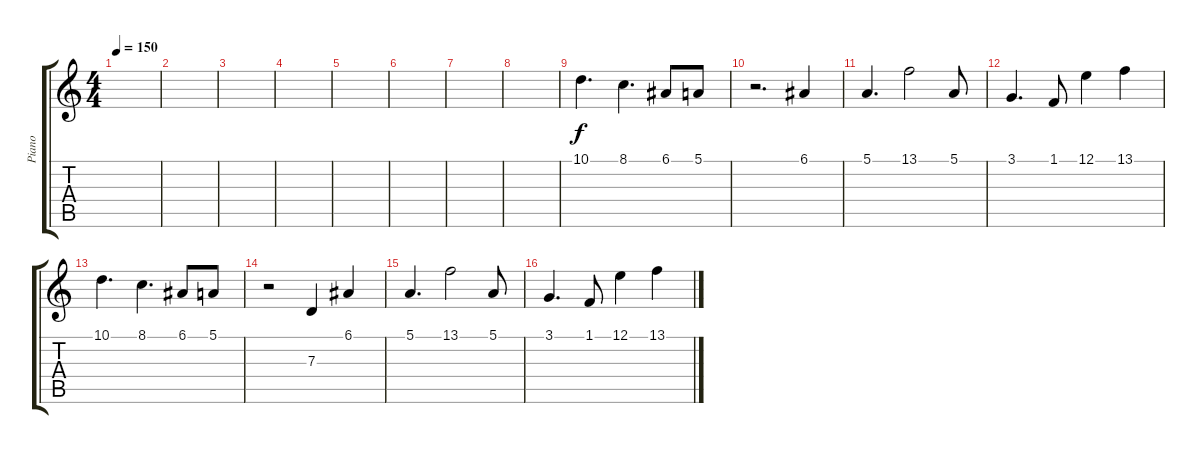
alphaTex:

\track ("Piano" "Piano") {instrument brightacousticpiano}
\staff {score tabs}
\tuning (E4 B3 G3 D3 A2 D2) {hide}
\ts (4 4)
\tempo 150
\clef g2
\ks c
|
|
|
|
|
|
|
|
10.1.4{d} 8.1.4{d} 6.1.8 5.1.8 |
r.2{d} 6.1.4 |
5.1.4{d} 13.1.2 5.1.8 |
3.1.4{d} 1.1.8 12.1.4 13.1.4 |
10.1.4{d} 8.1.4{d} 6.1.8 5.1.8 |
r.2 7.3.4 6.1.4 |
5.1.4{d} 13.1.2 5.1.8 |
3.1.4{d} 1.1.8 12.1.4 13.1.4
